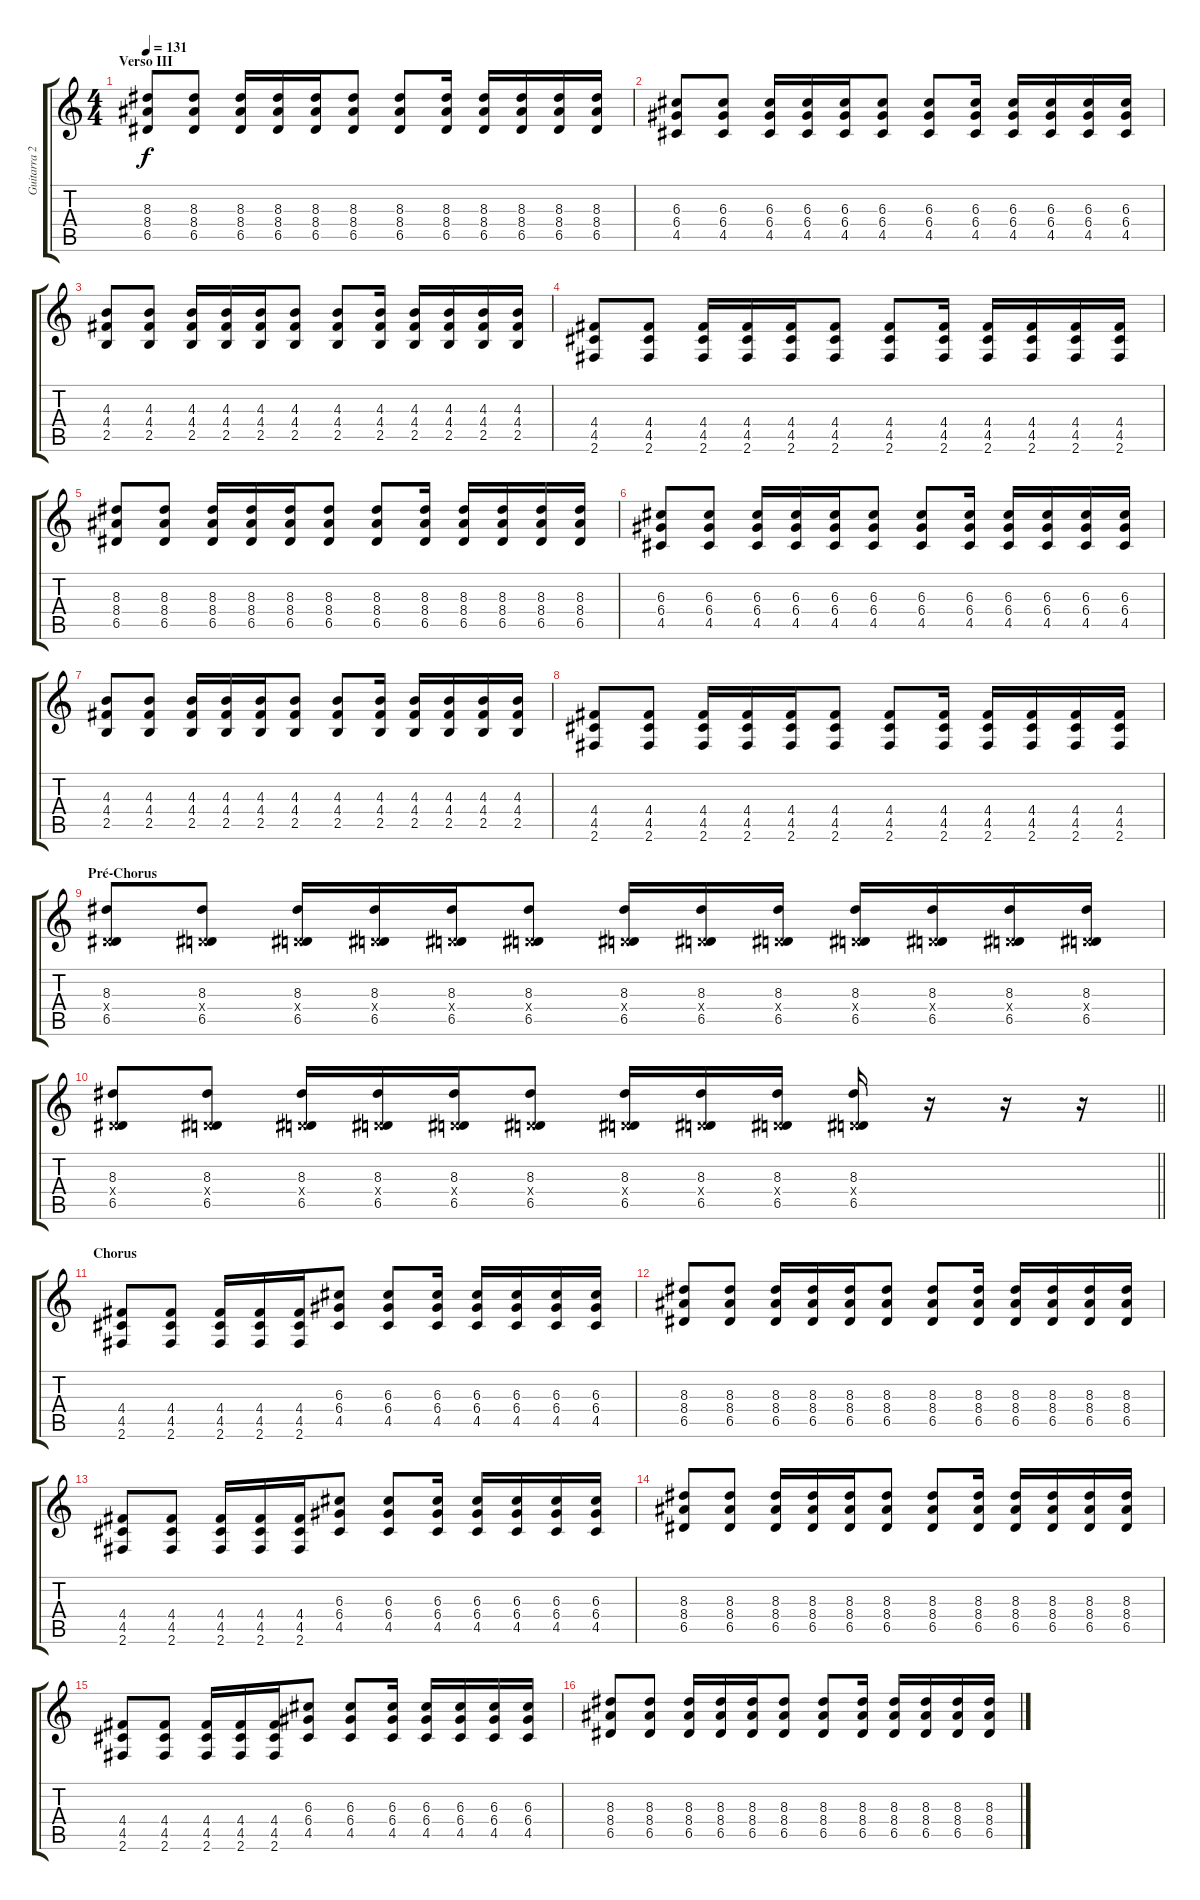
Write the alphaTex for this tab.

\track ("Guitarra 2 - Erik" "Guitarra 2") {instrument overdrivenguitar}
\staff {score tabs}
\tuning (E4 B3 G3 D3 A2 E2) {hide}
\ts (4 4)
\section ("" "Verso III")
\tempo 131
\clef g2
\ks c
(8.3 8.4 6.5).8{dy f} (8.3 8.4 6.5).8 (8.3 8.4 6.5).16 (8.3 8.4 6.5).16 (8.3 8.4 6.5).16 (8.3 8.4 6.5).8 (8.3 8.4 6.5).8 (8.3 8.4 6.5).16 (8.3 8.4 6.5).16 (8.3 8.4 6.5).16 (8.3 8.4 6.5).16 (8.3 8.4 6.5).16 |
(6.3 6.4 4.5).8 (6.3 6.4 4.5).8 (6.3 6.4 4.5).16 (6.3 6.4 4.5).16 (6.3 6.4 4.5).16 (6.3 6.4 4.5).8 (6.3 6.4 4.5).8 (6.3 6.4 4.5).16 (6.3 6.4 4.5).16 (6.3 6.4 4.5).16 (6.3 6.4 4.5).16 (6.3 6.4 4.5).16 |
(4.3 4.4 2.5).8 (4.3 4.4 2.5).8 (4.3 4.4 2.5).16 (4.3 4.4 2.5).16 (4.3 4.4 2.5).16 (4.3 4.4 2.5).8 (4.3 4.4 2.5).8 (4.3 4.4 2.5).16 (4.3 4.4 2.5).16 (4.3 4.4 2.5).16 (4.3 4.4 2.5).16 (4.3 4.4 2.5).16 |
(4.4 4.5 2.6).8 (4.4 4.5 2.6).8 (4.4 4.5 2.6).16 (4.4 4.5 2.6).16 (4.4 4.5 2.6).16 (4.4 4.5 2.6).8 (4.4 4.5 2.6).8 (4.4 4.5 2.6).16 (4.4 4.5 2.6).16 (4.4 4.5 2.6).16 (4.4 4.5 2.6).16 (4.4 4.5 2.6).16 |
(8.3 8.4 6.5).8 (8.3 8.4 6.5).8 (8.3 8.4 6.5).16 (8.3 8.4 6.5).16 (8.3 8.4 6.5).16 (8.3 8.4 6.5).8 (8.3 8.4 6.5).8 (8.3 8.4 6.5).16 (8.3 8.4 6.5).16 (8.3 8.4 6.5).16 (8.3 8.4 6.5).16 (8.3 8.4 6.5).16 |
(6.3 6.4 4.5).8 (6.3 6.4 4.5).8 (6.3 6.4 4.5).16 (6.3 6.4 4.5).16 (6.3 6.4 4.5).16 (6.3 6.4 4.5).8 (6.3 6.4 4.5).8 (6.3 6.4 4.5).16 (6.3 6.4 4.5).16 (6.3 6.4 4.5).16 (6.3 6.4 4.5).16 (6.3 6.4 4.5).16 |
(4.3 4.4 2.5).8 (4.3 4.4 2.5).8 (4.3 4.4 2.5).16 (4.3 4.4 2.5).16 (4.3 4.4 2.5).16 (4.3 4.4 2.5).8 (4.3 4.4 2.5).8 (4.3 4.4 2.5).16 (4.3 4.4 2.5).16 (4.3 4.4 2.5).16 (4.3 4.4 2.5).16 (4.3 4.4 2.5).16 |
(4.4 4.5 2.6).8 (4.4 4.5 2.6).8 (4.4 4.5 2.6).16 (4.4 4.5 2.6).16 (4.4 4.5 2.6).16 (4.4 4.5 2.6).8 (4.4 4.5 2.6).8 (4.4 4.5 2.6).16 (4.4 4.5 2.6).16 (4.4 4.5 2.6).16 (4.4 4.5 2.6).16 (4.4 4.5 2.6).16 |
\section ("" "Pré-Chorus")
(8.3 0.4{x} 6.5).8 (8.3 0.4{x} 6.5).8 (8.3 0.4{x} 6.5).16 (8.3 0.4{x} 6.5).16 (8.3 0.4{x} 6.5).16 (8.3 0.4{x} 6.5).8 (8.3 0.4{x} 6.5).16 (8.3 0.4{x} 6.5).16 (8.3 0.4{x} 6.5).16 (8.3 0.4{x} 6.5).16 (8.3 0.4{x} 6.5).16 (8.3 0.4{x} 6.5).16 (8.3 0.4{x} 6.5).16 |
\barLineRight lightlight
(8.3 0.4{x} 6.5).8 (8.3 0.4{x} 6.5).8 (8.3 0.4{x} 6.5).16 (8.3 0.4{x} 6.5).16 (8.3 0.4{x} 6.5).16 (8.3 0.4{x} 6.5).8 (8.3 0.4{x} 6.5).16 (8.3 0.4{x} 6.5).16 (8.3 0.4{x} 6.5).16 (8.3 0.4{x} 6.5).16 r.16 r.16 r.16 |
\section ("" "Chorus")
(4.4 4.5 2.6).8 (4.4 4.5 2.6).8 (4.4 4.5 2.6).16 (4.4 4.5 2.6).16 (4.4 4.5 2.6).16 (6.3 6.4 4.5).8 (6.3 6.4 4.5).8 (6.3 6.4 4.5).16 (6.3 6.4 4.5).16 (6.3 6.4 4.5).16 (6.3 6.4 4.5).16 (6.3 6.4 4.5).16 |
(8.3 8.4 6.5).8 (8.3 8.4 6.5).8 (8.3 8.4 6.5).16 (8.3 8.4 6.5).16 (8.3 8.4 6.5).16 (8.3 8.4 6.5).8 (8.3 8.4 6.5).8 (8.3 8.4 6.5).16 (8.3 8.4 6.5).16 (8.3 8.4 6.5).16 (8.3 8.4 6.5).16 (8.3 8.4 6.5).16 |
(4.4 4.5 2.6).8 (4.4 4.5 2.6).8 (4.4 4.5 2.6).16 (4.4 4.5 2.6).16 (4.4 4.5 2.6).16 (6.3 6.4 4.5).8 (6.3 6.4 4.5).8 (6.3 6.4 4.5).16 (6.3 6.4 4.5).16 (6.3 6.4 4.5).16 (6.3 6.4 4.5).16 (6.3 6.4 4.5).16 |
(8.3 8.4 6.5).8 (8.3 8.4 6.5).8 (8.3 8.4 6.5).16 (8.3 8.4 6.5).16 (8.3 8.4 6.5).16 (8.3 8.4 6.5).8 (8.3 8.4 6.5).8 (8.3 8.4 6.5).16 (8.3 8.4 6.5).16 (8.3 8.4 6.5).16 (8.3 8.4 6.5).16 (8.3 8.4 6.5).16 |
(4.4 4.5 2.6).8 (4.4 4.5 2.6).8 (4.4 4.5 2.6).16 (4.4 4.5 2.6).16 (4.4 4.5 2.6).16 (6.3 6.4 4.5).8 (6.3 6.4 4.5).8 (6.3 6.4 4.5).16 (6.3 6.4 4.5).16 (6.3 6.4 4.5).16 (6.3 6.4 4.5).16 (6.3 6.4 4.5).16 |
(8.3 8.4 6.5).8 (8.3 8.4 6.5).8 (8.3 8.4 6.5).16 (8.3 8.4 6.5).16 (8.3 8.4 6.5).16 (8.3 8.4 6.5).8 (8.3 8.4 6.5).8 (8.3 8.4 6.5).16 (8.3 8.4 6.5).16 (8.3 8.4 6.5).16 (8.3 8.4 6.5).16 (8.3 8.4 6.5).16
